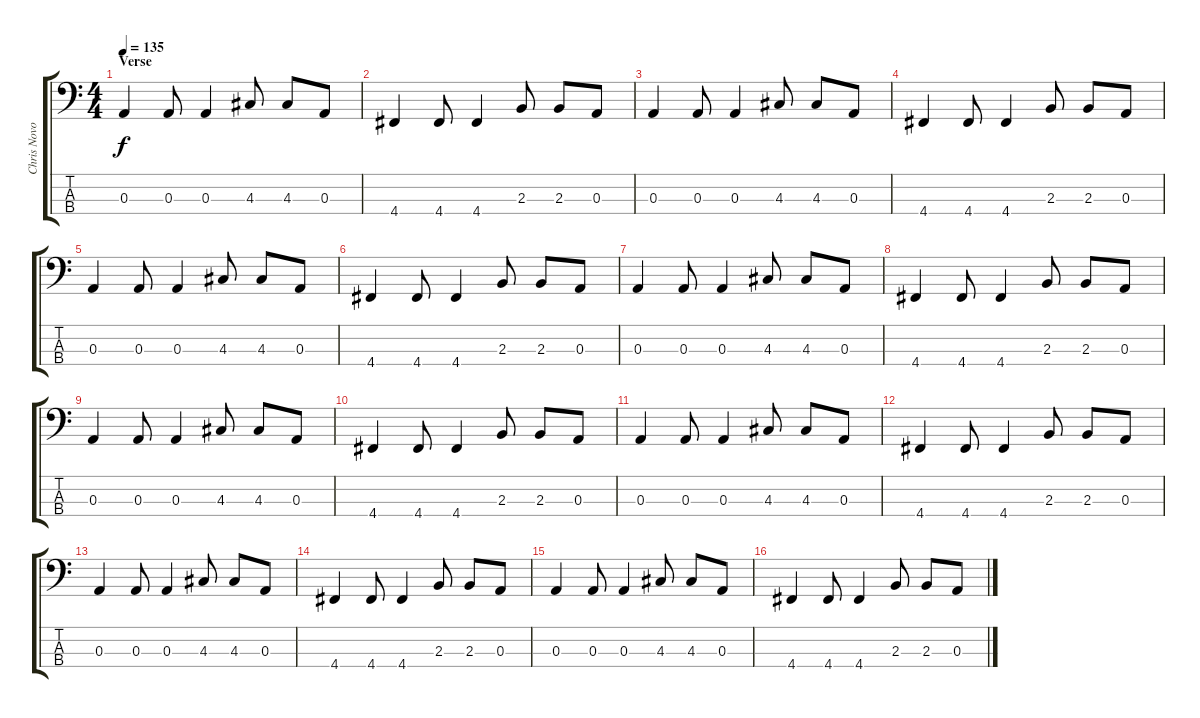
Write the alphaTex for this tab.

\track ("Chris Novoselic" "Chris Novo") {instrument electricbasspick}
\staff {score tabs}
\tuning (G2 D2 A1 D1) {hide}
\ts (4 4)
\section ("" "Verse")
\tempo 135
\clef f4
\ks c
0.3.4{dy f} 0.3.8 0.3.4 4.3.8 4.3.8 0.3.8 |
4.4.4 4.4.8 4.4.4 2.3.8 2.3.8 0.3.8 |
0.3.4 0.3.8 0.3.4 4.3.8 4.3.8 0.3.8 |
4.4.4 4.4.8 4.4.4 2.3.8 2.3.8 0.3.8 |
0.3.4 0.3.8 0.3.4 4.3.8 4.3.8 0.3.8 |
4.4.4 4.4.8 4.4.4 2.3.8 2.3.8 0.3.8 |
0.3.4 0.3.8 0.3.4 4.3.8 4.3.8 0.3.8 |
4.4.4 4.4.8 4.4.4 2.3.8 2.3.8 0.3.8 |
0.3.4 0.3.8 0.3.4 4.3.8 4.3.8 0.3.8 |
4.4.4 4.4.8 4.4.4 2.3.8 2.3.8 0.3.8 |
0.3.4 0.3.8 0.3.4 4.3.8 4.3.8 0.3.8 |
4.4.4 4.4.8 4.4.4 2.3.8 2.3.8 0.3.8 |
0.3.4 0.3.8 0.3.4 4.3.8 4.3.8 0.3.8 |
4.4.4 4.4.8 4.4.4 2.3.8 2.3.8 0.3.8 |
0.3.4 0.3.8 0.3.4 4.3.8 4.3.8 0.3.8 |
4.4.4 4.4.8 4.4.4 2.3.8 2.3.8 0.3.8
